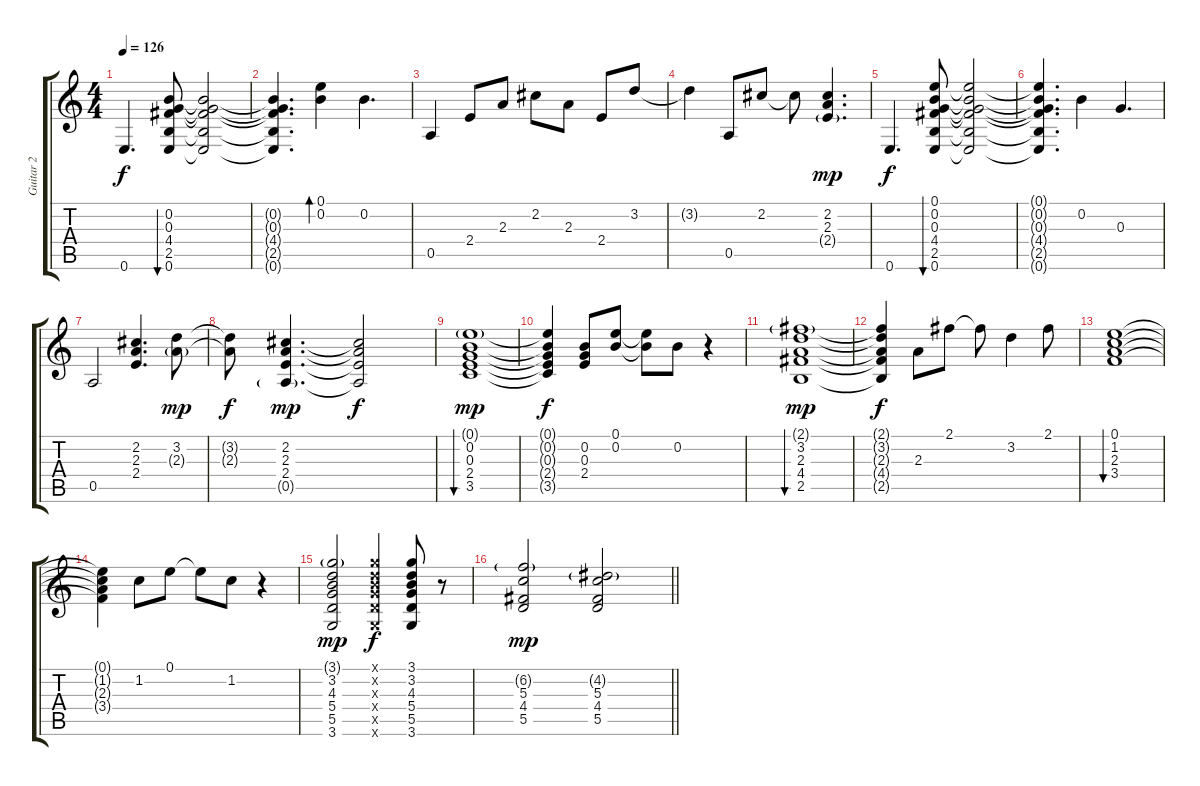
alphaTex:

\track ("Guitar 2" "Guitar 2") {instrument electricguitarjazz}
\staff {score tabs}
\tuning (E4 B3 G3 D3 A2 E2) {hide}
\ts (4 4)
\tempo 126
\clef g2
\ks c
0.6.4{d dy f} (0.2 0.3 4.4 2.5 0.6).8{bu 480} (0.2{t} 0.3{t} 4.4{t} 2.5{t} 0.6{t}).2 |
(0.2{t} 0.3{t} 4.4{t} 2.5{t} 0.6{t}).4{d} (0.1 0.2).4{bd 480} 0.2.4{d} |
0.5.4 2.4.8 2.3.8 2.2.8 2.3.8 2.4.8 3.2.8 |
3.2{t}.4 0.5.8 2.2.8 2.2{t}.8 (2.2 2.3 2.4{g}).4{d dy mp} |
0.6.4{d dy f} (0.1 0.2 0.3 4.4 2.5 0.6).8{bu 480} (0.1{t} 0.2{t} 0.3{t} 4.4{t} 2.5{t} 0.6{t}).2 |
(0.1{t} 0.2{t} 0.3{t} 4.4{t} 2.5{t} 0.6{t}).4{d} 0.2.4 0.3.4{d} |
0.5.2 (2.2 2.3 2.4).4{d} (3.2 2.3{g}).8{dy mp} |
(3.2{t} 2.3{t}).8{dy f} (2.2 2.3 2.4 0.5{g}).4{d dy mp} (2.2{t} 2.3{t} 2.4{t} 0.5{t}).2{dy f} |
(0.1{g} 0.2 0.3 2.4 3.5).1{bu 480 dy mp} |
(0.1{t} 0.2{t} 0.3{t} 2.4{t} 3.5{t}).4{dy f} (0.2 0.3 2.4).8 (0.1 0.2).8 (0.1{t} 0.2{t}).8 0.2.8 r.4 |
(2.1{g} 3.2 2.3 4.4 2.5).1{bu 480 dy mp} |
(2.1{t} 3.2{t} 2.3{t} 4.4{t} 2.5{t}).4{dy f} 2.3.8 2.1.8 2.1{t}.8 3.2.4 2.1.8 |
(0.1 1.2 2.3 3.4).1{bu 480} |
(0.1{t} 1.2{t} 2.3{t} 3.4{t}).4 1.2.8 0.1.8 0.1{t}.8 1.2.8 r.4 |
(3.1{g} 3.2 4.3 5.4 5.5 3.6).2{dy mp} (3.1{x} 3.2{x} 4.3{x} 5.4{x} 5.5{x} 3.6{x}).4{dy f} (3.1 3.2 4.3 5.4 5.5 3.6).8 r.8 |
\barLineRight lightlight
(6.2{g} 5.3 4.4 5.5).2{dy mp} (4.2{g} 5.3 4.4 5.5).2
